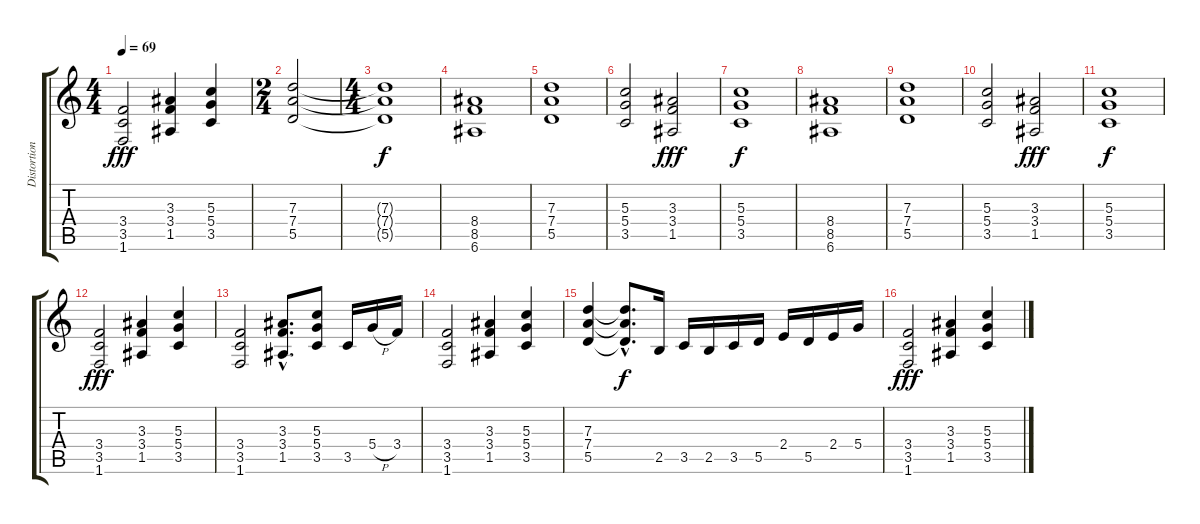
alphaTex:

\track ("Distortion" "Distortion") {instrument distortionguitar}
\staff {score tabs}
\tuning (E4 B3 G3 D3 A2 E2) {hide}
\ts (4 4)
\tempo 69
\clef g2
\ks c
(3.4 3.5 1.6).2{dy fff} (3.3 3.4 1.5).4 (5.3 5.4 3.5).4 |
\ts (2 4)
(7.3 7.4 5.5).2 |
\ts (4 4)
(7.3{t} 7.4{t} 5.5{t}).1{dy f} |
(8.4 8.5 6.6).1 |
(7.3 7.4 5.5).1 |
(5.3 5.4 3.5).2 (3.3 3.4 1.5).2{dy fff} |
(5.3 5.4 3.5).1{dy f} |
(8.4 8.5 6.6).1 |
(7.3 7.4 5.5).1 |
(5.3 5.4 3.5).2 (3.3 3.4 1.5).2{dy fff} |
(5.3 5.4 3.5).1{dy f} |
(3.4 3.5 1.6).2{dy fff} (3.3 3.4 1.5).4 (5.3 5.4 3.5).4 |
(3.4 3.5 1.6).2 (3.3{hac} 3.4{hac} 1.5{hac}).8{d} (5.3 5.4 3.5).8 3.5.16 5.4{h}.16 3.4.16 |
(3.4 3.5 1.6).2 (3.3 3.4 1.5).4 (5.3 5.4 3.5).4 |
(7.3 7.4 5.5).4 (7.3{hac t} 7.4{hac t} 5.5{hac t}).8{d dy f} 2.5.16 3.5.16 2.5.16 3.5.16 5.5.16 2.4.16 5.5.16 2.4.16 5.4.16 |
(3.4 3.5 1.6).2{dy fff} (3.3 3.4 1.5).4 (5.3 5.4 3.5).4
